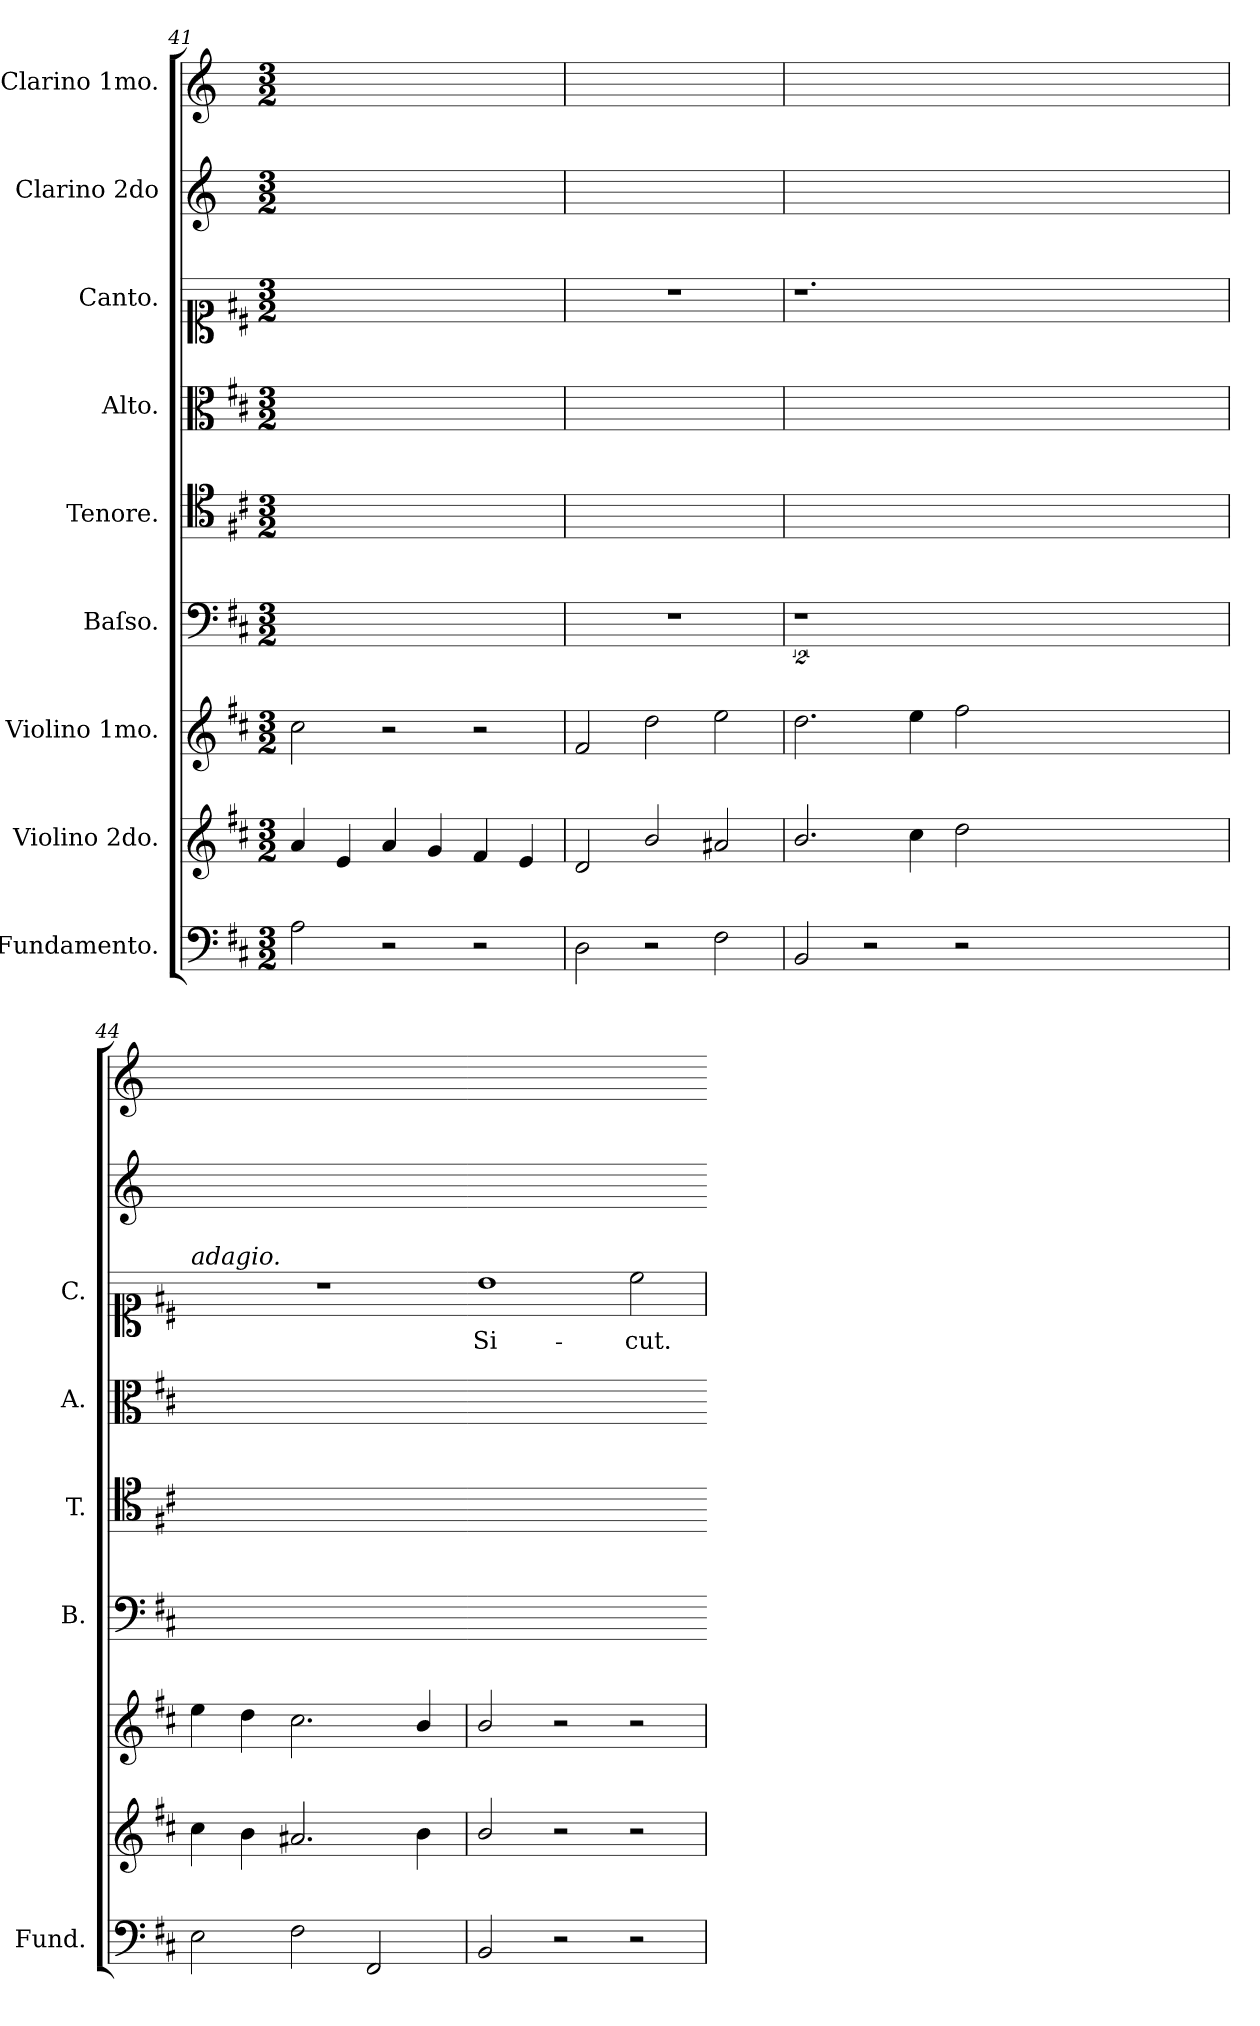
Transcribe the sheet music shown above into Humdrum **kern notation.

**kern	**kern	**kern	**kern	**kern	**kern	**kern	**text	**kern	**kern
*part9	*part8	*part7	*part6	*part5	*part4	*part3	*part3	*part2	*part1
*staff9	*staff8	*staff7	*staff6	*staff5	*staff4	*staff3	*staff3	*staff2	*staff1
*I"Fundamento.	*I"Violino 2do.	*I"Violino 1mo.	*I"Baſso.	*I"Tenore.	*I"Alto.	*I"Canto.	*	*I"Clarino 2do	*I"Clarino 1mo.
*I'Fund.	*	*	*I'B.	*I'T.	*I'A.	*I'C.	*	*	*
*clefF4	*clefG2	*clefG2	*clefF4	*clefC4	*clefC3	*clefC1	*	*clefG2	*clefG2
*	*	*	*	*	*	*	*	*ITrd-1c-2	*ITrd-1c-2
*k[f#c#]	*k[f#c#]	*k[f#c#]	*k[f#c#]	*k[f#c#]	*k[f#c#]	*k[f#c#]	*	*k[f#c#]	*k[f#c#]
*M3/2	*M3/2	*M3/2	*M3/2	*M3/2	*M3/2	*M3/2	*	*M3/2	*M3/2
=41	=41	=41	=41	=41	=41	=41	=41	=41	=41
2A\	4a/	2cc#\	1.ryy	1.ryy	1.ryy	1.ryy	.	1.ryy	1.ryy
.	4e/	.	.	.	.	.	.	.	.
2r	4a/	2r	.	.	.	.	.	.	.
.	4g/	.	.	.	.	.	.	.	.
2r	4f#/	2r	.	.	.	.	.	.	.
.	4e/	.	.	.	.	.	.	.	.
=42	=42	=42	=42	=42	=42	=42	=42	=42	=42
2D\	2d/	2f#/	1.r	1.ryy	1.ryy	1.r	.	1.ryy	1.ryy
2r	2b/	2dd\	.	.	.	.	.	.	.
2F#\	2a#X/	2ee\	.	.	.	.	.	.	.
=43	=43	=43	=43	=43	=43	=43	=43	=43	=43
2BB/	2.b/	2.dd\	2%9r	1.ryy	1.ryy	1.r	.	1.ryy	1.ryy
2r	.	.	.	.	.	.	.	.	.
.	4cc#\	4ee\	.	.	.	.	.	.	.
2r	2dd\	2ff#\	.	.	.	.	.	.	.
0.ryy	0.ryy	0.ryy	.	0.ryy	0.ryy	0.ryy	.	0.ryy	0.ryy
=44	=44	=44	=44	=44	=44	=44	=44	=44	=44
!	!	!	!	!	!	!LO:TX:a:i:t=adagio.	!	!	!
2E\	4cc#\	4ee\	1.ryy	1.ryy	1.ryy	1.r	.	1.ryy	1.ryy
.	4b\	4dd\	.	.	.	.	.	.	.
2F#\	2.a#X/	2.cc#\	.	.	.	.	.	.	.
2FF#/	.	.	.	.	.	.	.	.	.
.	4b\	4b/	.	.	.	.	.	.	.
=45	=45	=45	=45	=45	=45	=45-	=45	=45	=45
2BB/	2b/	2b/	1.ryy	1.ryy	1.ryy	1b	Si-	1.ryy	1.ryy
2r	2r	2r	.	.	.	.	.	.	.
2r	2r	2r	.	.	.	2cc#\	-cut.	.	.
=	=	=	=-	=	=	=	=	=	=
*-	*-	*-	*-	*-	*-	*-	*-	*-	*-
